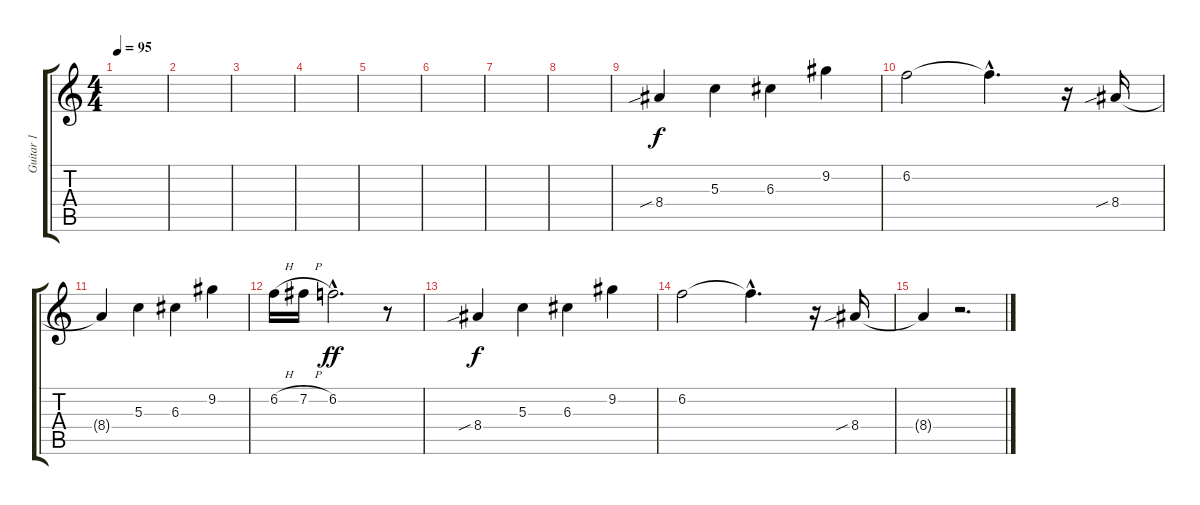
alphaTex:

\track ("Guitar 1" "Guitar 1") {instrument distortionguitar}
\staff {score tabs}
\tuning (E4 B3 G3 D3 A2 E2) {hide}
\ts (4 4)
\tempo 95
\clef g2
\ks c
|
|
|
|
|
|
|
|
8.4{sib}.4 5.3.4 6.3.4 9.2.4 |
6.2.2 6.2{hac t}.4{d} r.16 8.4{sib}.16 |
8.4{t}.4 5.3.4 6.3.4 9.2.4 |
6.2{h}.16 7.2{h}.16 6.2{hac}.2{d dy ff} r.8 |
8.4{sib}.4{dy f} 5.3.4 6.3.4 9.2.4 |
6.2.2 6.2{hac t}.4{d} r.16 8.4{sib}.16 |
8.4{t}.4 r.2{d}
